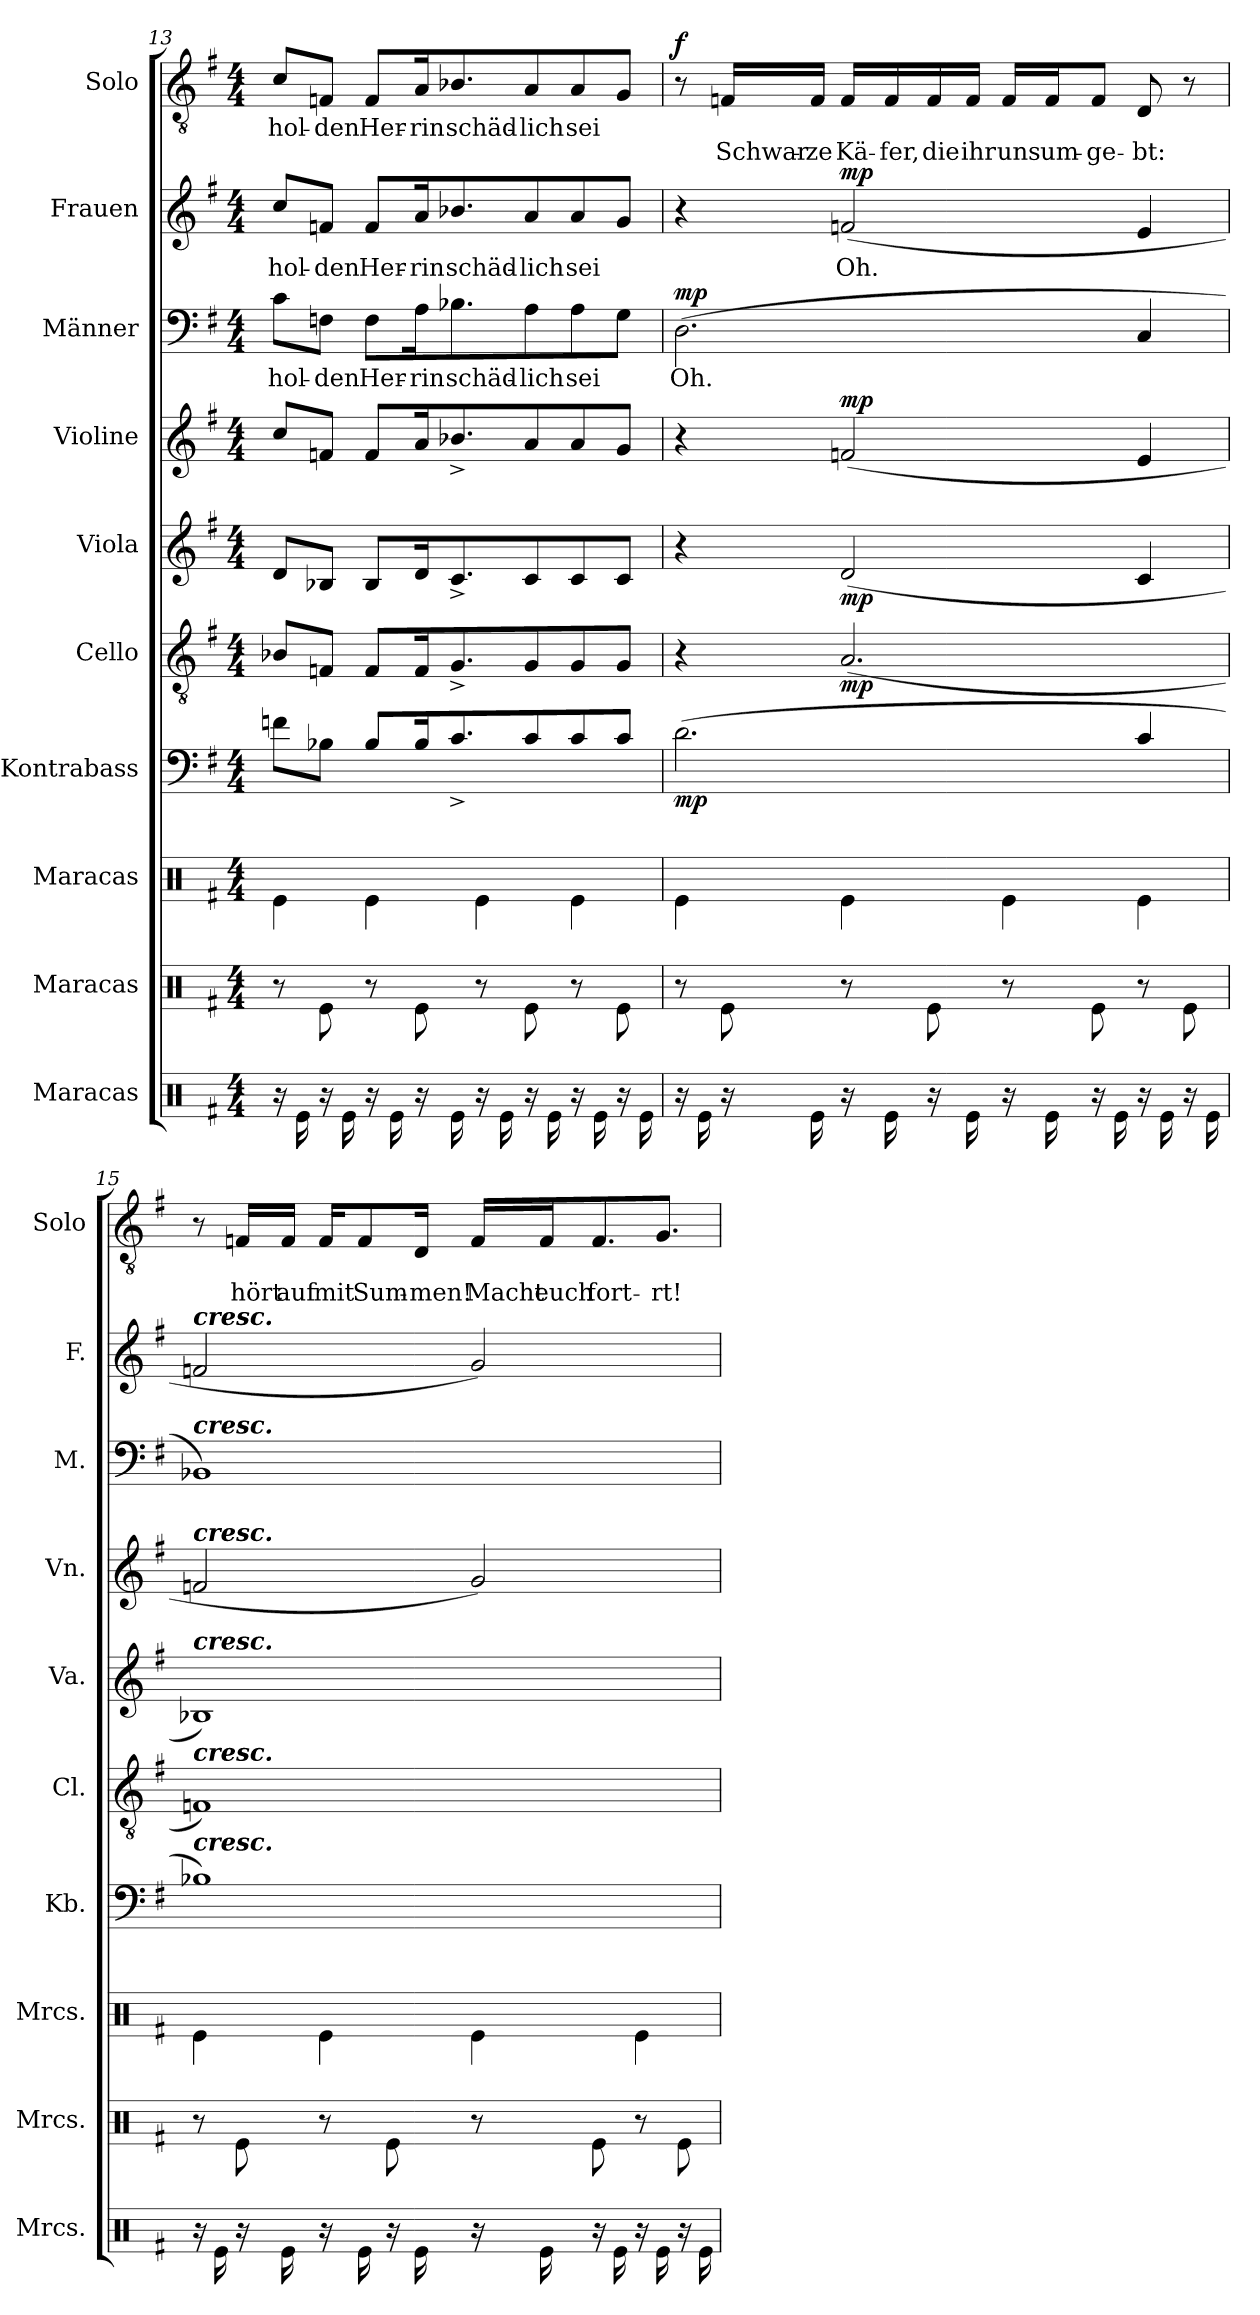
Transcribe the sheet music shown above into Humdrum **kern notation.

**kern	**kern	**kern	**kern	**dynam	**kern	**dynam	**kern	**dynam	**kern	**dynam	**kern	**text	**dynam	**kern	**text	**dynam	**kern	**text	**text	**dynam
*part10	*part9	*part8	*part7	*part7	*part6	*part6	*part5	*part5	*part4	*part4	*part3	*part3	*part3	*part2	*part2	*part2	*part1	*part1	*part1	*part1
*staff10	*staff9	*staff8	*staff7	*staff7	*staff6	*staff6	*staff5	*staff5	*staff4	*staff4	*staff3	*staff3	*staff3	*staff2	*staff2	*staff2	*staff1	*staff1	*staff1	*staff1
*I"Maracas	*I"Maracas	*I"Maracas	*I"Kontrabass	*	*I"Cello	*	*I"Viola	*	*I"Violine	*	*I"Männer	*	*	*I"Frauen	*	*	*I"Solo	*	*	*
*I'Mrcs.	*I'Mrcs.	*I'Mrcs.	*I'Kb.	*	*I'Cl.	*	*I'Va.	*	*I'Vn.	*	*I'M.	*	*	*I'F.	*	*	*I'Solo	*	*	*
!!LO:PB:g=z
*clefX	*clefX	*clefX	*clefF4	*	*clefGv2	*	*clefG2	*	*clefG2	*	*clefF4	*	*	*clefG2	*	*	*clefGv2	*	*	*
*	*	*	*ITrd7c12	*	*	*	*	*	*	*	*	*	*	*	*	*	*	*	*	*
*k[f#]	*k[f#]	*k[f#]	*k[f#]	*	*k[f#]	*	*k[f#]	*	*k[f#]	*	*k[f#]	*	*	*k[f#]	*	*	*k[f#]	*	*	*
*M4/4	*M4/4	*M4/4	*M4/4	*	*M4/4	*	*M4/4	*	*M4/4	*	*M4/4	*	*	*M4/4	*	*	*M4/4	*	*	*
=13	=13	=13	=13	=13	=13	=13	=13	=13	=13	=13	=13	=13	=13	=13	=13	=13	=13	=13	=13	=13
!	!	!	!	!	!	!	!	!	!	!	!	!LO:LY:b	!	!	!LO:LY:b	!	!	!LO:LY:b	!	!
16r	8r	4Re\	8Fn\L	.	8B-X/L	.	8d/L	.	8cc/L	.	8c\L	hol-	.	8cc/L	hol-	.	8c/L	hol-	.	.
16Re\	.	.	.	.	.	.	.	.	.	.	.	.	.	.	.	.	.	.	.	.
!	!	!	!	!	!	!	!	!	!	!	!	!LO:LY:b	!	!	!LO:LY:b	!	!	!LO:LY:b	!	!
16r	8Re\	.	8BB-X\J	.	8Fn/J	.	8B-X/J	.	8fn/J	.	8Fn\J	-den	.	8fn/J	-den	.	8Fn/J	-den	.	.
16Re\	.	.	.	.	.	.	.	.	.	.	.	.	.	.	.	.	.	.	.	.
!	!	!	!	!	!	!	!	!	!	!	!	!LO:LY:b	!	!	!LO:LY:b	!	!	!LO:LY:b	!	!
16r	8r	4Re\	8BB-/L	.	8F/L	.	8B-/L	.	8f/L	.	8F\L	Her-	.	8f/L	Her-	.	8F/L	Her-	.	.
16Re\	.	.	.	.	.	.	.	.	.	.	.	.	.	.	.	.	.	.	.	.
!	!	!	!	!	!	!	!	!	!	!	!	!LO:LY:b	!	!	!LO:LY:b	!	!	!LO:LY:b	!	!
16r	8Re\	.	16BB-/K	.	16F/K	.	16d/K	.	16a/K	.	16A\K	-rin	.	16a/K	-rin	.	16A/K	-rin	.	.
!	!	!	!	!	!	!	!	!	!	!	!	!LO:LY:b	!	!	!LO:LY:b	!	!	!LO:LY:b	!	!
16Re\	.	.	8.C^/	.	8.G^/	.	8.c^/	.	8.b-X^/	.	8.B-X\	schäd-	.	8.b-X/	schäd-	.	8.B-X/	schäd-	.	.
16r	8r	4Re\	.	.	.	.	.	.	.	.	.	.	.	.	.	.	.	.	.	.
16Re\	.	.	.	.	.	.	.	.	.	.	.	.	.	.	.	.	.	.	.	.
!	!	!	!	!	!	!	!	!	!	!	!	!LO:LY:b	!	!	!LO:LY:b	!	!	!LO:LY:b	!	!
16r	8Re\	.	8C/	.	8G/	.	8c/	.	8a/	.	8A\	-lich	.	8a/	-lich	.	8A/	-lich	.	.
16Re\	.	.	.	.	.	.	.	.	.	.	.	.	.	.	.	.	.	.	.	.
!	!	!	!	!	!	!	!	!	!	!	!	!LO:LY:b	!	!	!LO:LY:b	!	!	!LO:LY:b	!	!
16r	8r	4Re\	8C/	.	8G/	.	8c/	.	8a/	.	8A\	sei	.	8a/	sei	.	8A/	sei	.	.
16Re\	.	.	.	.	.	.	.	.	.	.	.	.	.	.	.	.	.	.	.	.
16r	8Re\	.	8C/J	.	8G/J	.	8c/J	.	8g/J	.	8G\J	.	.	8g/J	.	.	8G/J	.	.	.
16Re\	.	.	.	.	.	.	.	.	.	.	.	.	.	.	.	.	.	.	.	.
!!LO:PB:g=z
=14	=14	=14	=14	=14	=14	=14	=14	=14	=14	=14	=14	=14	=14	=14	=14	=14	=14	=14	=14	=14
!	!	!	!	!LO:DY:b	!	!	!	!	!	!	!	!LO:LY:b	!LO:DY:b	!	!	!	!	!	!	!LO:DY:a
16r	8r	4Re\	(>2.D\	mp	4r	.	4r	.	4r	.	(>2.D\	Oh.	mp	4r	.	.	8r	.	.	f
16Re\	.	.	.	.	.	.	.	.	.	.	.	.	.	.	.	.	.	.	.	.
!	!	!	!	!	!	!	!	!	!	!	!	!	!	!	!	!	!	!	!LO:LY:b	!
16r	8Re\	.	.	.	.	.	.	.	.	.	.	.	.	.	.	.	16Fn/LL	.	Schwar-	.
!	!	!	!	!	!	!	!	!	!	!	!	!	!	!	!	!	!	!	!LO:LY:b	!
16Re\	.	.	.	.	.	.	.	.	.	.	.	.	.	.	.	.	16F/JJ	.	-ze	.
!	!	!	!	!	!	!LO:DY:b	!	!LO:DY:b	!	!LO:DY:a	!	!	!	!	!LO:LY:b	!LO:DY:a	!	!	!LO:LY:b	!
16r	8r	4Re\	.	.	(<2.A/	mp	(<2d/	mp	(>2fn/	mp	.	.	.	(>2fn/	Oh.	mp	16F/LL	.	Kä-	.
!	!	!	!	!	!	!	!	!	!	!	!	!	!	!	!	!	!	!	!LO:LY:b	!
16Re\	.	.	.	.	.	.	.	.	.	.	.	.	.	.	.	.	16F/	.	-fer,	.
!	!	!	!	!	!	!	!	!	!	!	!	!	!	!	!	!	!	!	!LO:LY:b	!
16r	8Re\	.	.	.	.	.	.	.	.	.	.	.	.	.	.	.	16F/	.	die	.
!	!	!	!	!	!	!	!	!	!	!	!	!	!	!	!	!	!	!	!LO:LY:b	!
16Re\	.	.	.	.	.	.	.	.	.	.	.	.	.	.	.	.	16F/JJ	.	ihr	.
!	!	!	!	!	!	!	!	!	!	!	!	!	!	!	!	!	!	!	!LO:LY:b	!
16r	8r	4Re\	.	.	.	.	.	.	.	.	.	.	.	.	.	.	16F/LL	.	uns	.
!	!	!	!	!	!	!	!	!	!	!	!	!	!	!	!	!	!	!	!LO:LY:b	!
16Re\	.	.	.	.	.	.	.	.	.	.	.	.	.	.	.	.	16F/J	.	um-	.
!	!	!	!	!	!	!	!	!	!	!	!	!	!	!	!	!	!	!	!LO:LY:b	!
16r	8Re\	.	.	.	.	.	.	.	.	.	.	.	.	.	.	.	8F/J	.	-ge-	.
16Re\	.	.	.	.	.	.	.	.	.	.	.	.	.	.	.	.	.	.	.	.
!	!	!	!	!	!	!	!	!	!	!	!	!	!	!	!	!	!	!	!LO:LY:b	!
16r	8r	4Re\	4C/	.	.	.	4c/	.	4e/	.	4C/	.	.	4e/	.	.	8D/	.	-bt:	.
16Re\	.	.	.	.	.	.	.	.	.	.	.	.	.	.	.	.	.	.	.	.
16r	8Re\	.	.	.	.	.	.	.	.	.	.	.	.	.	.	.	8r	.	.	.
16Re\	.	.	.	.	.	.	.	.	.	.	.	.	.	.	.	.	.	.	.	.
!!LO:PB:g=z
=15	=15	=15	=15	=15	=15	=15	=15	=15	=15	=15	=15	=15	=15	=15	=15	=15	=15	=15	=15	=15
!	!	!	!	!	!	!	!	!	!	!	!	!	!	!LO:TX:a:Bi:t=cresc.	!	!	!	!	!	!
!	!	!	!	!	!	!	!	!	!	!	!LO:TX:a:Bi:t=cresc.	!	!	!	!	!	!	!	!	!
!	!	!	!	!	!	!	!	!	!LO:TX:a:Bi:t=cresc.	!	!	!	!	!	!	!	!	!	!	!
!	!	!	!	!	!	!	!LO:TX:a:Bi:t=cresc.	!	!	!	!	!	!	!	!	!	!	!	!	!
!	!	!	!	!	!LO:TX:a:Bi:t=cresc.	!	!	!	!	!	!	!	!	!	!	!	!	!	!	!
!	!	!	!LO:TX:a:Bi:t=cresc.	!	!	!	!	!	!	!	!	!	!	!	!	!	!	!	!	!
16r	8r	4Re\	1BB-X)	.	1Fn)	.	1B-X)	.	2fn/	.	1BB-X)	.	.	2fn/	.	.	8r	.	.	.
16Re\	.	.	.	.	.	.	.	.	.	.	.	.	.	.	.	.	.	.	.	.
!	!	!	!	!	!	!	!	!	!	!	!	!	!	!	!	!	!	!	!LO:LY:b	!
16r	8Re\	.	.	.	.	.	.	.	.	.	.	.	.	.	.	.	16Fn/LL	.	hört	.
!	!	!	!	!	!	!	!	!	!	!	!	!	!	!	!	!	!	!	!LO:LY:b	!
16Re\	.	.	.	.	.	.	.	.	.	.	.	.	.	.	.	.	16F/JJ	.	auf	.
!	!	!	!	!	!	!	!	!	!	!	!	!	!	!	!	!	!	!	!LO:LY:b	!
16r	8r	4Re\	.	.	.	.	.	.	.	.	.	.	.	.	.	.	16F/KL	.	mit	.
!	!	!	!	!	!	!	!	!	!	!	!	!	!	!	!	!	!	!	!LO:LY:b	!
16Re\	.	.	.	.	.	.	.	.	.	.	.	.	.	.	.	.	8F/	.	Sum-	.
16r	8Re\	.	.	.	.	.	.	.	.	.	.	.	.	.	.	.	.	.	.	.
!	!	!	!	!	!	!	!	!	!	!	!	!	!	!	!	!	!	!	!LO:LY:b	!
16Re\	.	.	.	.	.	.	.	.	.	.	.	.	.	.	.	.	16D/Jk	.	-men!	.
!	!	!	!	!	!	!	!	!	!	!	!	!	!	!	!	!	!	!	!LO:LY:b	!
16r	8r	4Re\	.	.	.	.	.	.	2g/)	.	.	.	.	2g/)	.	.	16F/LL	.	Macht	.
!	!	!	!	!	!	!	!	!	!	!	!	!	!	!	!	!	!	!	!LO:LY:b	!
16Re\	.	.	.	.	.	.	.	.	.	.	.	.	.	.	.	.	16F/J	.	euch	.
!	!	!	!	!	!	!	!	!	!	!	!	!	!	!	!	!	!	!	!LO:LY:b	!
16r	8Re\	.	.	.	.	.	.	.	.	.	.	.	.	.	.	.	8.F/	.	fort-	.
16Re\	.	.	.	.	.	.	.	.	.	.	.	.	.	.	.	.	.	.	.	.
16r	8r	4Re\	.	.	.	.	.	.	.	.	.	.	.	.	.	.	.	.	.	.
!	!	!	!	!	!	!	!	!	!	!	!	!	!	!	!	!	!	!	!LO:LY:b	!
16Re\	.	.	.	.	.	.	.	.	.	.	.	.	.	.	.	.	8.G/J	.	-rt!	.
16r	8Re\	.	.	.	.	.	.	.	.	.	.	.	.	.	.	.	.	.	.	.
16Re\	.	.	.	.	.	.	.	.	.	.	.	.	.	.	.	.	.	.	.	.
=	=	=	=	=	=	=	=	=	=	=	=	=	=	=	=	=	=	=	=	=
*-	*-	*-	*-	*-	*-	*-	*-	*-	*-	*-	*-	*-	*-	*-	*-	*-	*-	*-	*-	*-
